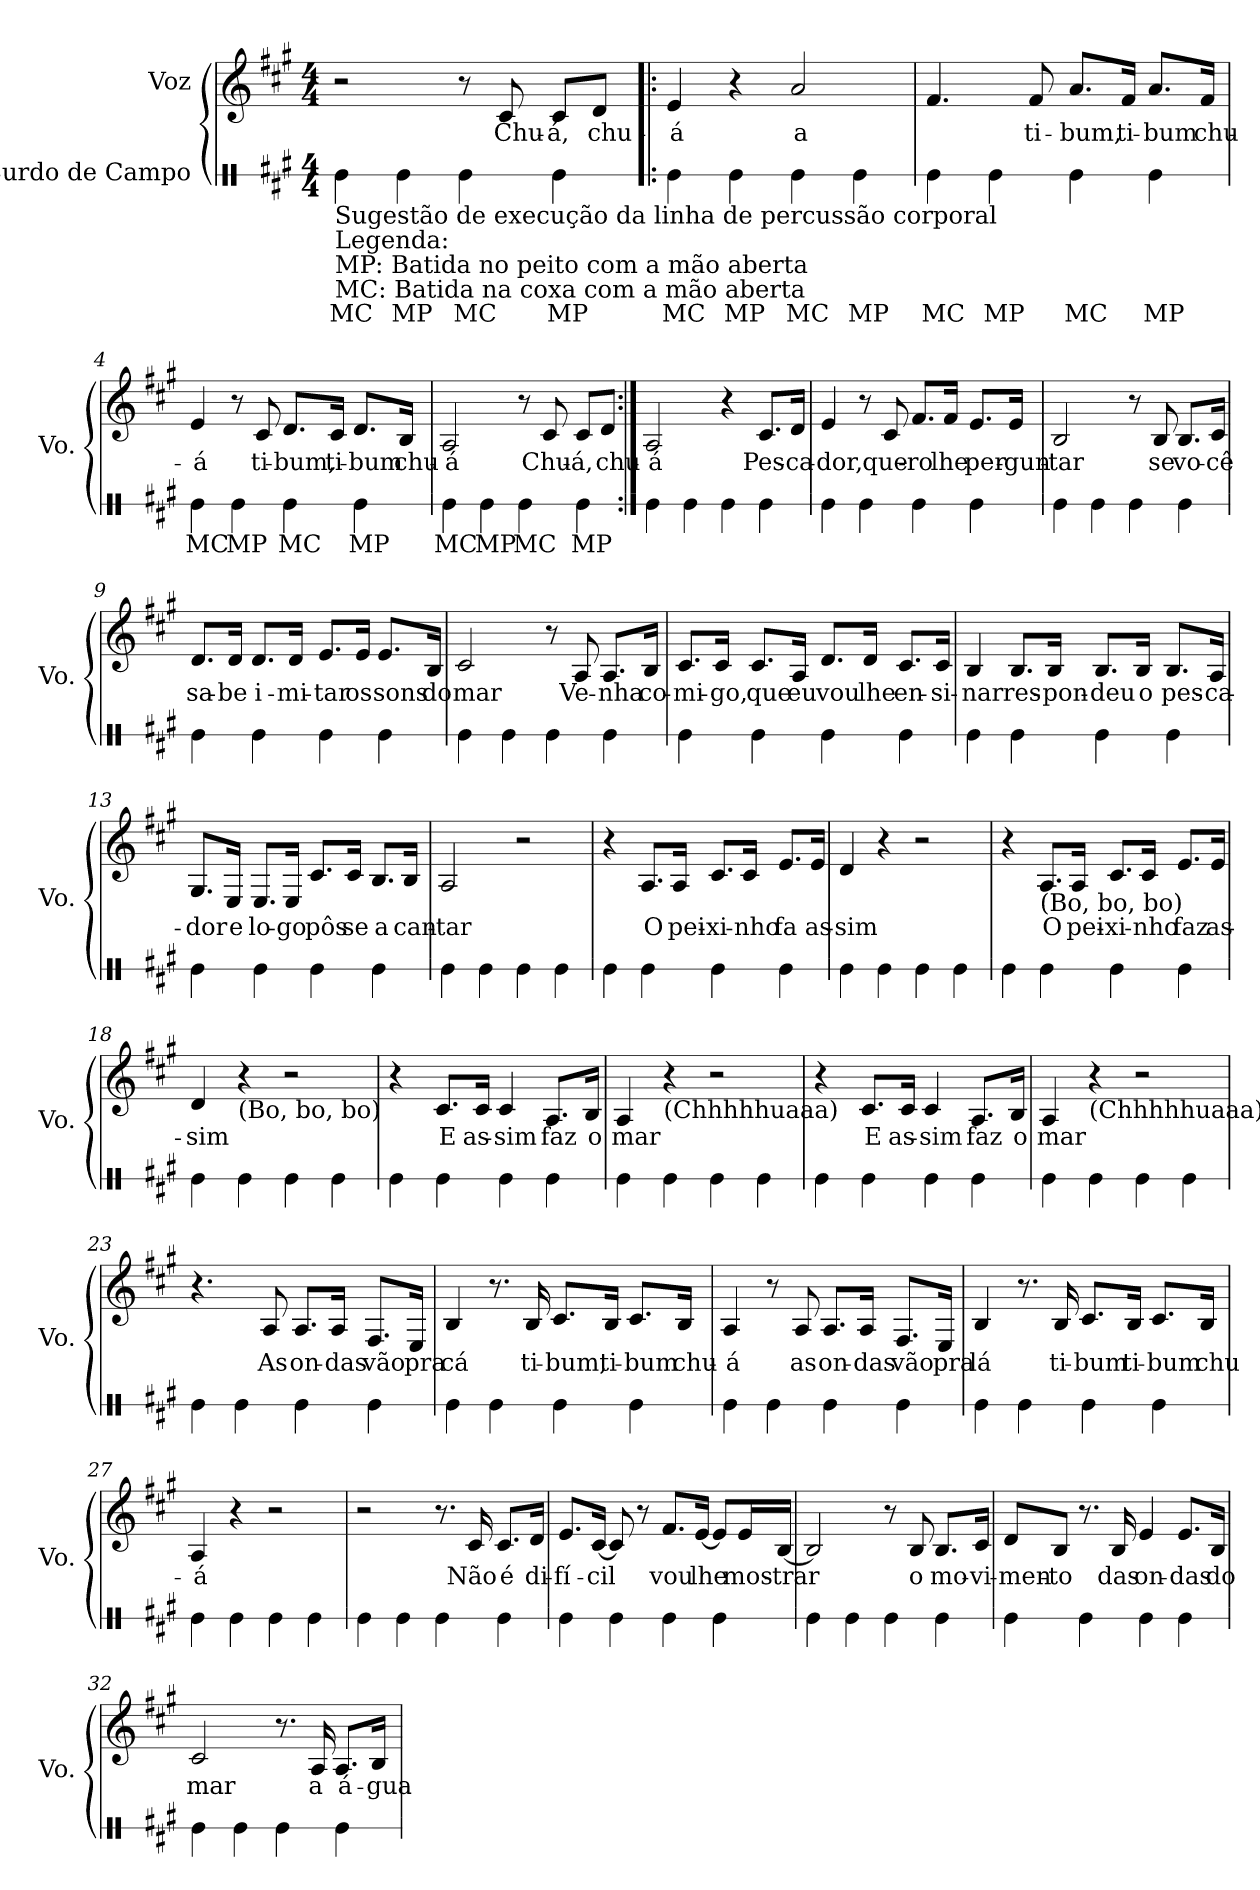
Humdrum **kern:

**kern	**text	**kern	**text
*part2	*part2	*part1	*part1
*staff2	*staff2	*staff1	*staff1
*I"Surdo de Campo	*	*I"Voz	*
*	*	*I'Vo.	*
*stria1	*	*	*
*clefX	*	*clefG2	*
*k[f#c#g#]	*	*k[f#c#g#]	*
*M4/4	*	*M4/4	*
*MM100	*	*MM100	*
=1	=1	=1	=1
!LO:TX:b:t=Sugestão de execução da linha de percussão corporal	!	!	!
!LO:TX:b:t=Legenda&colon;	!	!	!
!LO:TX:b:t=MP&colon; Batida no peito com a mão aberta	!	!	!
!LO:TX:b:t=MC&colon; Batida na coxa com a mão aberta	!	!	!
!	!LO:LY:b	!	!
4Re\	MC	2r	.
!	!LO:LY:b	!	!
4Re\	MP	.	.
!	!LO:LY:b	!	!
4Re\	MC	8r	.
!	!	!	!LO:LY:b
.	.	8c#/	Chu-
!	!LO:LY:b	!	!LO:LY:b
4Re\	MP	8c#/L	-á,
!	!	!	!LO:LY:b
.	.	8d/J	chu-
=2!|:	=2!|:	=2!|:	=2!|:
!	!LO:LY:b	!	!LO:LY:b
4Re\	MC	4e/	-á
!	!LO:LY:b	!	!
4Re\	MP	4r	.
!	!LO:LY:b	!	!LO:LY:b
4Re\	MC	2a/	a
!	!LO:LY:b	!	!
4Re\	MP	.	.
=3	=3	=3	=3
!	!LO:LY:b	!	!
4Re\	MC	4.f#/	.
!	!LO:LY:b	!	!
4Re\	MP	.	.
!	!	!	!LO:LY:b
.	.	8f#/	ti-
!	!LO:LY:b	!	!LO:LY:b
4Re\	MC	8.a/L	-bum,
!	!	!	!LO:LY:b
.	.	16f#/Jk	ti-
!	!LO:LY:b	!	!LO:LY:b
4Re\	MP	8.a/L	-bum
!	!	!	!LO:LY:b
.	.	16f#/Jk	chu-
!!LO:LB:g=z
=4	=4	=4	=4
!	!LO:LY:b	!	!LO:LY:b
4Re\	MC	4e/	-á
!	!LO:LY:b	!	!
4Re\	MP	8r	.
!	!	!	!LO:LY:b
.	.	8c#/	ti-
!	!LO:LY:b	!	!LO:LY:b
4Re\	MC	8.d/L	-bum,
!	!	!	!LO:LY:b
.	.	16c#/Jk	ti-
!	!LO:LY:b	!	!LO:LY:b
4Re\	MP	8.d/L	-bum
!	!	!	!LO:LY:b
.	.	16B/Jk	chu-
=5	=5	=5	=5
!	!LO:LY:b	!	!LO:LY:b
4Re\	MC	2A/	-á
!	!LO:LY:b	!	!
4Re\	MP	.	.
!	!LO:LY:b	!	!
4Re\	MC	8r	.
!	!	!	!LO:LY:b
.	.	8c#/	Chu-
!	!LO:LY:b	!	!LO:LY:b
4Re\	MP	8c#/L	-á,
!	!	!	!LO:LY:b
.	.	8d/J	chu-
=6:|!	=6:|!	=6:|!	=6:|!
!	!	!	!LO:LY:b
4Re\	.	2A/	-á
4Re\	.	.	.
4Re\	.	4r	.
!	!	!	!LO:LY:b
4Re\	.	8.c#/L	Pes-
!	!	!	!LO:LY:b
.	.	16d/Jk	-ca-
!!LO:LB:g=z
=7	=7	=7	=7
!	!	!	!LO:LY:b
4Re\	.	4e/	-dor,
4Re\	.	8r	.
!	!	!	!LO:LY:b
.	.	8c#/	que-
!	!	!	!LO:LY:b
4Re\	.	8.f#/L	-ro
!	!	!	!LO:LY:b
.	.	16f#/Jk	lhe
!	!	!	!LO:LY:b
4Re\	.	8.e/L	per-
!	!	!	!LO:LY:b
.	.	16e/Jk	-gun-
=8	=8	=8	=8
!	!	!	!LO:LY:b
4Re\	.	2B/	-tar
4Re\	.	.	.
4Re\	.	8r	.
!	!	!	!LO:LY:b
.	.	8B/	se
!	!	!	!LO:LY:b
4Re\	.	8.B/L	vo-
!	!	!	!LO:LY:b
.	.	16c#/Jk	-cê
=9	=9	=9	=9
!	!	!	!LO:LY:b
4Re\	.	8.d/L	sa-
!	!	!	!LO:LY:b
.	.	16d/Jk	-be
!	!	!	!LO:LY:b
4Re\	.	8.d/L	i-
!	!	!	!LO:LY:b
.	.	16d/Jk	-mi-
!	!	!	!LO:LY:b
4Re\	.	8.e/L	-tar
!	!	!	!LO:LY:b
.	.	16e/Jk	os
!	!	!	!LO:LY:b
4Re\	.	8.e/L	sons
!	!	!	!LO:LY:b
.	.	16B/Jk	do
=10	=10	=10	=10
!	!	!	!LO:LY:b
4Re\	.	2c#/	mar
4Re\	.	.	.
4Re\	.	8r	.
!	!	!	!LO:LY:b
.	.	8A/	Ve-
!	!	!	!LO:LY:b
4Re\	.	8.A/L	-nha
!	!	!	!LO:LY:b
.	.	16B/Jk	co-
!!LO:LB:g=z
=11	=11	=11	=11
!	!	!	!LO:LY:b
4Re\	.	8.c#/L	-mi-
!	!	!	!LO:LY:b
.	.	16c#/Jk	-go,
!	!	!	!LO:LY:b
4Re\	.	8.c#/L	que
!	!	!	!LO:LY:b
.	.	16A/Jk	eu
!	!	!	!LO:LY:b
4Re\	.	8.d/L	vou
!	!	!	!LO:LY:b
.	.	16d/Jk	lhe
!	!	!	!LO:LY:b
4Re\	.	8.c#/L	en-
!	!	!	!LO:LY:b
.	.	16c#/Jk	-si-
=12	=12	=12	=12
!	!	!	!LO:LY:b
4Re\	.	4B/	-nar
!	!	!	!LO:LY:b
4Re\	.	8.B/L	res-
!	!	!	!LO:LY:b
.	.	16B/Jk	-pon-
!	!	!	!LO:LY:b
4Re\	.	8.B/L	-deu
!	!	!	!LO:LY:b
.	.	16B/Jk	o
!	!	!	!LO:LY:b
4Re\	.	8.B/L	pes-
!	!	!	!LO:LY:b
.	.	16A/Jk	-ca-
=13	=13	=13	=13
!	!	!	!LO:LY:b
4Re\	.	8.G#/L	-dor
!	!	!	!LO:LY:b
.	.	16E/Jk	e
!	!	!	!LO:LY:b
4Re\	.	8.E/L	lo-
!	!	!	!LO:LY:b
.	.	16E/Jk	-go
!	!	!	!LO:LY:b
4Re\	.	8.c#/L	pôs
!	!	!	!LO:LY:b
.	.	16c#/Jk	se
!	!	!	!LO:LY:b
4Re\	.	8.B/L	a
!	!	!	!LO:LY:b
.	.	16B/Jk	can-
!!LO:LB:g=z
=14	=14	=14	=14
!	!	!	!LO:LY:b
4Re\	.	2A/	-tar
4Re\	.	.	.
4Re\	.	2r	.
4Re\	.	.	.
=15	=15	=15	=15
4Re\	.	4r	.
!	!	!	!LO:LY:b
4Re\	.	8.A/L	O
!	!	!	!LO:LY:b
.	.	16A/Jk	pei-
!	!	!	!LO:LY:b
4Re\	.	8.c#/L	-xi-
!	!	!	!LO:LY:b
.	.	16c#/Jk	-nho
!	!	!	!LO:LY:b
4Re\	.	8.e/L	fa
!	!	!	!LO:LY:b
.	.	16e/Jk	as-
=16	=16	=16	=16
!	!	!	!LO:LY:b
4Re\	.	4d/	-sim
4Re\	.	4r	.
4Re\	.	2r	.
4Re\	.	.	.
=17	=17	=17	=17
4Re\	.	4r	.
!	!	!LO:TX:b:t=(Bo, bo, bo)	!
!	!	!	!LO:LY:b
4Re\	.	8.A/L	O
!	!	!	!LO:LY:b
.	.	16A/Jk	pei-
!	!	!	!LO:LY:b
4Re\	.	8.c#/L	-xi-
!	!	!	!LO:LY:b
.	.	16c#/Jk	-nho
!	!	!	!LO:LY:b
4Re\	.	8.e/L	faz
!	!	!	!LO:LY:b
.	.	16e/Jk	as-
=18	=18	=18	=18
!	!	!	!LO:LY:b
4Re\	.	4d/	-sim
!	!	!LO:TX:b:t=(Bo, bo, bo)	!
4Re\	.	4r	.
4Re\	.	2r	.
4Re\	.	.	.
!!LO:PB:g=z
=19	=19	=19	=19
4Re\	.	4r	.
!	!	!	!LO:LY:b
4Re\	.	8.c#/L	E
!	!	!	!LO:LY:b
.	.	16c#/Jk	as-
!	!	!	!LO:LY:b
4Re\	.	4c#/	-sim
!	!	!	!LO:LY:b
4Re\	.	8.A/L	faz
!	!	!	!LO:LY:b
.	.	16B/Jk	o
=20	=20	=20	=20
!	!	!	!LO:LY:b
4Re\	.	4A/	mar
!	!	!LO:TX:b:t=(Chhhhhuaaa)	!
4Re\	.	4r	.
4Re\	.	2r	.
4Re\	.	.	.
=21	=21	=21	=21
4Re\	.	4r	.
!	!	!	!LO:LY:b
4Re\	.	8.c#/L	E
!	!	!	!LO:LY:b
.	.	16c#/Jk	as-
!	!	!	!LO:LY:b
4Re\	.	4c#/	-sim
!	!	!	!LO:LY:b
4Re\	.	8.A/L	faz
!	!	!	!LO:LY:b
.	.	16B/Jk	o
=22	=22	=22	=22
!	!	!	!LO:LY:b
4Re\	.	4A/	mar
!	!	!LO:TX:b:t=(Chhhhhuaaa)	!
4Re\	.	4r	.
4Re\	.	2r	.
4Re\	.	.	.
!!LO:LB:g=z
=23	=23	=23	=23
4Re\	.	4.r	.
4Re\	.	.	.
!	!	!	!LO:LY:b
.	.	8A/	As
!	!	!	!LO:LY:b
4Re\	.	8.A/L	on-
!	!	!	!LO:LY:b
.	.	16A/Jk	-das
!	!	!	!LO:LY:b
4Re\	.	8.F#/L	vão
!	!	!	!LO:LY:b
.	.	16E/Jk	pra
=24	=24	=24	=24
!	!	!	!LO:LY:b
4Re\	.	4B/	cá
4Re\	.	8.r	.
!	!	!	!LO:LY:b
.	.	16B/	ti-
!	!	!	!LO:LY:b
4Re\	.	8.c#/L	-bum,
!	!	!	!LO:LY:b
.	.	16B/Jk	ti-
!	!	!	!LO:LY:b
4Re\	.	8.c#/L	-bum
!	!	!	!LO:LY:b
.	.	16B/Jk	chu-
=25	=25	=25	=25
!	!	!	!LO:LY:b
4Re\	.	4A/	-á
4Re\	.	8r	.
!	!	!	!LO:LY:b
.	.	8A/	as
!	!	!	!LO:LY:b
4Re\	.	8.A/L	on-
!	!	!	!LO:LY:b
.	.	16A/Jk	-das
!	!	!	!LO:LY:b
4Re\	.	8.F#/L	vão
!	!	!	!LO:LY:b
.	.	16E/Jk	pra
!!LO:LB:g=z
=26	=26	=26	=26
!	!	!	!LO:LY:b
4Re\	.	4B/	lá
4Re\	.	8.r	.
!	!	!	!LO:LY:b
.	.	16B/	ti-
!	!	!	!LO:LY:b
4Re\	.	8.c#/L	-bum
!	!	!	!LO:LY:b
.	.	16B/Jk	ti-
!	!	!	!LO:LY:b
4Re\	.	8.c#/L	-bum
!	!	!	!LO:LY:b
.	.	16B/Jk	chu-
=27	=27	=27	=27
!	!	!	!LO:LY:b
4Re\	.	4A/	-á
4Re\	.	4r	.
4Re\	.	2r	.
4Re\	.	.	.
=28	=28	=28	=28
4Re\	.	2r	.
4Re\	.	.	.
4Re\	.	8.r	.
!	!	!	!LO:LY:b
.	.	16c#/	Não
!	!	!	!LO:LY:b
4Re\	.	8.c#/L	é
!	!	!	!LO:LY:b
.	.	16d/Jk	di-
=29	=29	=29	=29
!	!	!	!LO:LY:b
4Re\	.	8.e/L	-fí-
!	!	!	!LO:LY:b
.	.	[16c#/Jk	-cil
4Re\	.	8c#/]	.
.	.	8r	.
!	!	!	!LO:LY:b
4Re\	.	8.f#/L	vou
!	!	!	!LO:LY:b
.	.	[16e/Jk	lhe
4Re\	.	8e/L]	.
!	!	!	!LO:LY:b
.	.	16e/L	mos-
!	!	!	!LO:LY:b
.	.	[16B/JJ	-trar
!!LO:LB:g=z
=30	=30	=30	=30
4Re\	.	2B/]	.
4Re\	.	.	.
4Re\	.	8r	.
!	!	!	!LO:LY:b
.	.	8B/	o
!	!	!	!LO:LY:b
4Re\	.	8.B/L	mo-
!	!	!	!LO:LY:b
.	.	16c#/Jk	-vi-
=31	=31	=31	=31
!	!	!	!LO:LY:b
4Re\	.	8d/L	-men-
!	!	!	!LO:LY:b
.	.	8B/J	-to
4Re\	.	8.r	.
!	!	!	!LO:LY:b
.	.	16B/	das
!	!	!	!LO:LY:b
4Re\	.	4e/	on-
!	!	!	!LO:LY:b
4Re\	.	8.e/L	-das
!	!	!	!LO:LY:b
.	.	16B/Jk	do
=32	=32	=32	=32
!	!	!	!LO:LY:b
4Re\	.	2c#/	mar
4Re\	.	.	.
4Re\	.	8.r	.
!	!	!	!LO:LY:b
.	.	16A/	a
!	!	!	!LO:LY:b
4Re\	.	8.A/L	á-
!	!	!	!LO:LY:b
.	.	16B/Jk	-gua
=	=	=	=
*-	*-	*-	*-
